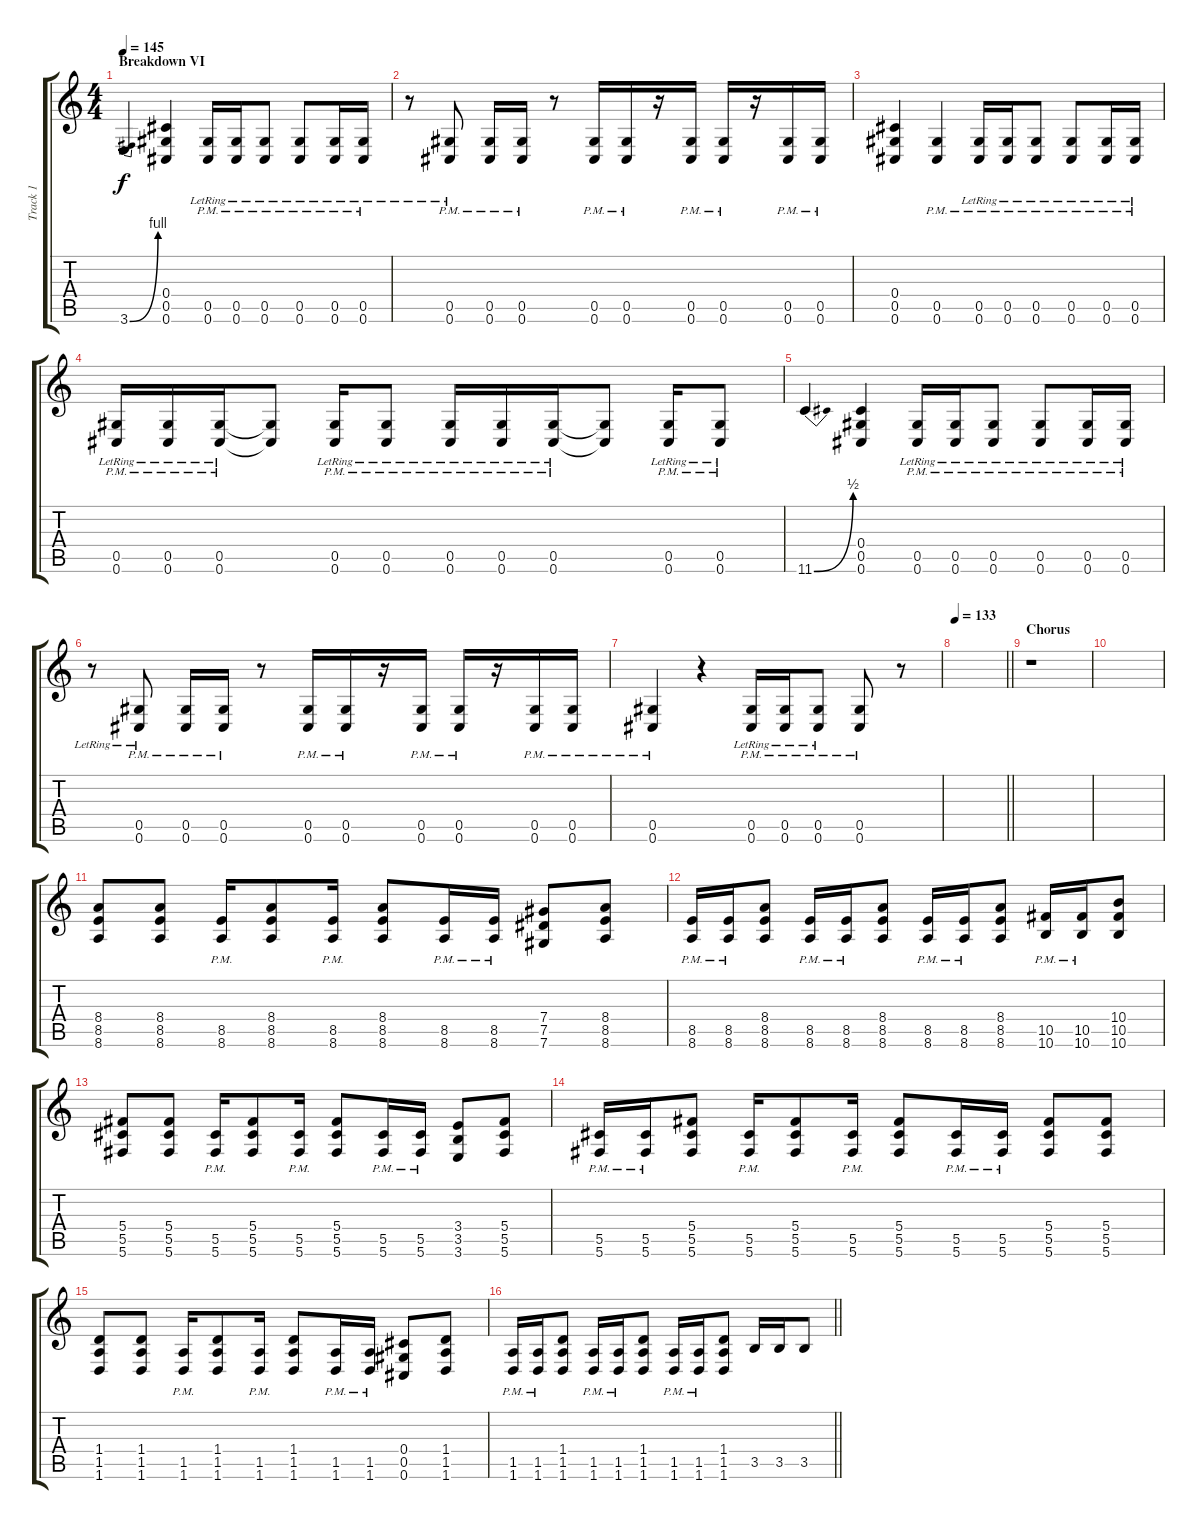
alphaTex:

\track ("Track 1" "Track 1") {instrument distortionguitar}
\staff {score tabs}
\tuning (Eb4 Bb3 Gb3 Db3 Ab2 Db2) {hide}
\ts (4 4)
\section ("" "Breakdown VI")
\tempo 145
\clef g2
\ks c
3.6{be (bend 0 0 60 4)}.4{dy f} (0.4 0.5 0.6).4 (0.5{pm lr} 0.6{pm lr}).16 (0.5{pm lr} 0.6{pm lr}).16 (0.5{pm lr} 0.6{pm lr}).8 (0.5{pm lr} 0.6{pm lr}).8 (0.5{pm lr} 0.6{pm lr}).16 (0.5{pm lr} 0.6{pm lr}).16 |
r.8 (0.5{pm lr} 0.6{pm lr}).8 (0.5{pm} 0.6{pm}).16 (0.5{pm} 0.6{pm}).16 r.8 (0.5{pm} 0.6{pm}).16 (0.5{pm} 0.6{pm}).16 r.16 (0.5{pm} 0.6{pm}).16 (0.5{pm} 0.6{pm}).16 r.16 (0.5{pm} 0.6{pm}).16 (0.5{pm} 0.6{pm}).16 |
(0.4 0.5 0.6).4 (0.5{pm} 0.6{pm}).4 (0.5{pm lr} 0.6{pm lr}).16 (0.5{pm lr} 0.6{pm lr}).16 (0.5{pm lr} 0.6{pm lr}).8 (0.5{pm lr} 0.6{pm lr}).8 (0.5{pm lr} 0.6{pm lr}).16 (0.5{pm lr} 0.6{pm lr}).16 |
(0.5{pm lr} 0.6{pm lr}).16 (0.5{pm lr} 0.6{pm lr}).16 (0.5{pm lr} 0.6{pm lr}).16 (0.5{t} 0.6{t}).8 (0.5{pm lr} 0.6{pm lr}).16 (0.5{pm lr} 0.6{pm lr}).8 (0.5{pm lr} 0.6{pm lr}).16 (0.5{pm lr} 0.6{pm lr}).16 (0.5{pm lr} 0.6{pm lr}).16 (0.5{t} 0.6{t}).8 (0.5{pm lr} 0.6{pm lr}).16 (0.5{pm} 0.6{pm lr}).8 |
11.6{be (bend 0 0 60 2)}.4 (0.4 0.5 0.6).4 (0.5{pm lr} 0.6{pm lr}).16 (0.5{pm lr} 0.6{pm lr}).16 (0.5{pm lr} 0.6{pm lr}).8 (0.5{pm lr} 0.6{pm lr}).8 (0.5{pm lr} 0.6{pm lr}).16 (0.5{pm lr} 0.6{pm lr}).16 |
r.8 (0.5{pm lr} 0.6{pm lr}).8 (0.5{pm} 0.6{pm}).16 (0.5{pm} 0.6{pm}).16 r.8 (0.5{pm} 0.6{pm}).16 (0.5{pm} 0.6{pm}).16 r.16 (0.5{pm} 0.6{pm}).16 (0.5{pm} 0.6{pm}).16 r.16 (0.5{pm} 0.6{pm}).16 (0.5{pm} 0.6{pm}).16 |
(0.5{pm} 0.6{pm}).4 r.4 (0.5{pm lr} 0.6{pm lr}).16 (0.5{pm lr} 0.6{pm lr}).16 (0.5{pm lr} 0.6{pm lr}).8 (0.5{pm} 0.6{pm}).8 r.8 |
\tempo 133
\barLineRight lightlight
|
\section ("" "Chorus")
r.1 |
|
(8.4 8.5 8.6).8 (8.4 8.5 8.6).8 (8.5{pm} 8.6{pm}).16 (8.4 8.5 8.6).8 (8.5{pm} 8.6{pm}).16 (8.4 8.5 8.6).8 (8.5{pm} 8.6{pm}).16 (8.5{pm} 8.6{pm}).16 (7.4 7.5 7.6).8 (8.4 8.5 8.6).8 |
(8.5{pm} 8.6{pm}).16 (8.5{pm} 8.6{pm}).16 (8.4 8.5 8.6).8 (8.5{pm} 8.6{pm}).16 (8.5{pm} 8.6{pm}).16 (8.4 8.5 8.6).8 (8.5{pm} 8.6{pm}).16 (8.5{pm} 8.6{pm}).16 (8.4 8.5 8.6).8 (10.5{pm} 10.6{pm}).16 (10.5{pm} 10.6{pm}).16 (10.4 10.5 10.6).8 |
(5.4 5.5 5.6).8 (5.4 5.5 5.6).8 (5.5{pm} 5.6{pm}).16 (5.4 5.5 5.6).8 (5.5{pm} 5.6{pm}).16 (5.4 5.5 5.6).8 (5.5{pm} 5.6{pm}).16 (5.5{pm} 5.6{pm}).16 (3.4 3.5 3.6).8 (5.4 5.5 5.6).8 |
(5.5{pm} 5.6{pm}).16 (5.5{pm} 5.6{pm}).16 (5.4 5.5 5.6).8 (5.5{pm} 5.6{pm}).16 (5.4 5.5 5.6).8 (5.5{pm} 5.6{pm}).16 (5.4 5.5 5.6).8 (5.5{pm} 5.6{pm}).16 (5.5{pm} 5.6{pm}).16 (5.4 5.5 5.6).8 (5.4 5.5 5.6).8 |
(1.4 1.5 1.6).8 (1.4 1.5 1.6).8 (1.5{pm} 1.6{pm}).16 (1.4 1.5 1.6).8 (1.5{pm} 1.6{pm}).16 (1.4 1.5 1.6).8 (1.5{pm} 1.6{pm}).16 (1.5{pm} 1.6{pm}).16 (0.4 0.5 0.6).8 (1.4 1.5 1.6).8 |
\barLineRight lightlight
(1.5{pm} 1.6{pm}).16 (1.5{pm} 1.6{pm}).16 (1.4 1.5 1.6).8 (1.5{pm} 1.6{pm}).16 (1.5{pm} 1.6{pm}).16 (1.4 1.5 1.6).8 (1.5{pm} 1.6{pm}).16 (1.5{pm} 1.6{pm}).16 (1.4 1.5 1.6).8 3.5.16 3.5.16 3.5.8
